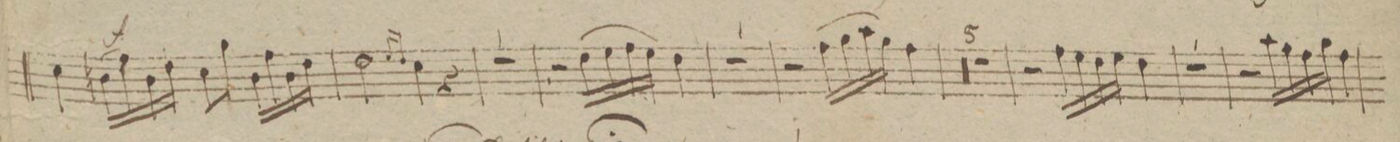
**kern	**dynam
*I"Violino Principal	*
*clefG2	*
*k[b-]	*
*met(c|)	*
*M2/2	*
4cc\	.
(16bn\LL	f
16ff\)	.
(16b\	.
16dd\JJ)	.
8cc\L	.
8gg\J	.
16b\LL	.
16ff\	.
16b\	.
16dd\JJ	.
=66	=66
2dd\	.
16qqee/LL	.
16qqdd/JJ	.
4cc\	.
4r	.
=67	=67
1r	.
=68	=68
2r	.
(16dd\LL	.
16ee\	.
16ff\	.
16ee\JJ)	.
4dd\	.
=69	=69
1r	.
=70	=70
2r	.
(16ff\LL	.
16gg\	.
16aa\	.
16gg\JJ)	.
4ff\	.
=71	=71
00r	.
=72	=72
=73	=73
=74	=74
=75	=75
1r	.
=76	=76
2r	.
16ff\LL	.
16ee\	.
16dd\	.
16ee\JJ	.
4dd\	.
=77	=77
1r	.
=78	=78
2r	.
16aa\LL	.
16gg\	.
16ff\	.
16gg\JJ	.
4ff\	.
=79	=79
*-	*-
